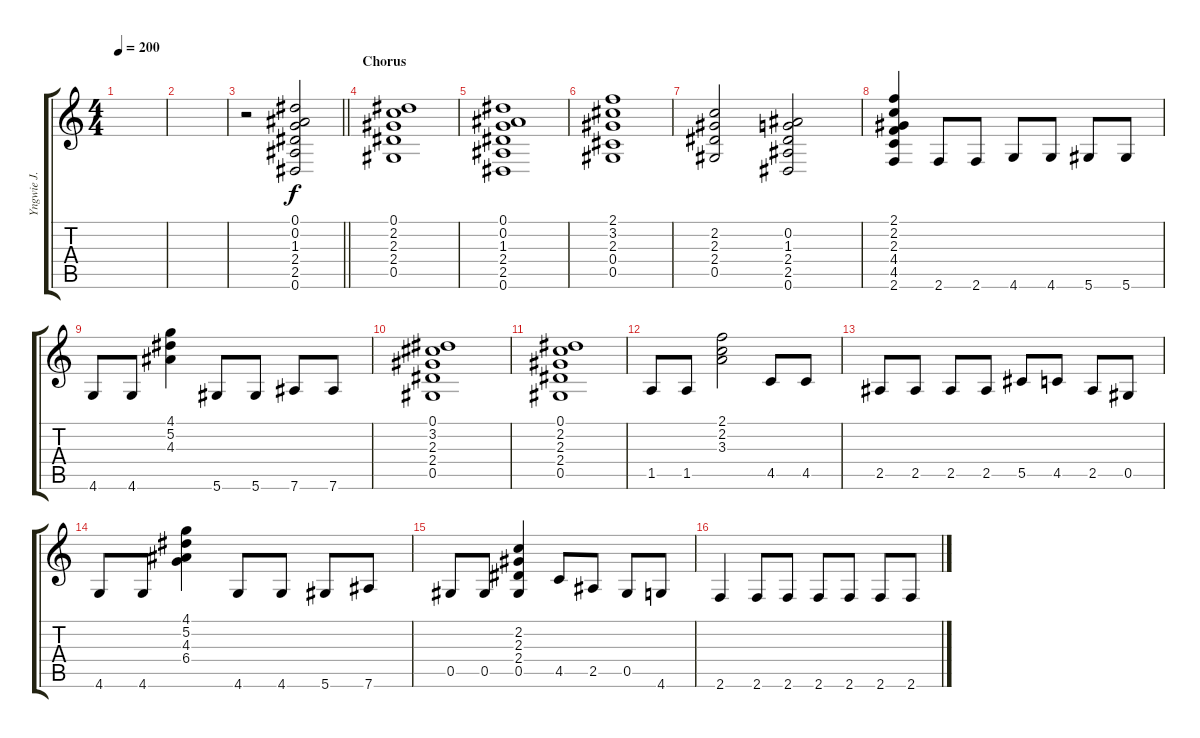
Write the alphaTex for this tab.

\track ("Yngwie J. Malmsteen" "Yngwie J. ") {instrument distortionguitar}
\staff {score tabs}
\tuning (Eb4 Bb3 Gb3 Db3 Ab2 Eb2) {hide}
\ts (4 4)
\tempo 200
\clef g2
\ks c
|
|
\barLineRight lightlight
r.2 (0.1 0.2 1.3 2.4 2.5 0.6).2 |
\section ("" "Chorus")
(0.1 2.2 2.3 2.4 0.5).1 |
(0.1 0.2 1.3 2.4 2.5 0.6).1 |
(2.1 3.2 2.3 0.4 0.5).1 |
(2.2 2.3 2.4 0.5).2 (0.2 1.3 2.4 2.5 0.6).2 |
(2.1 2.2 2.3 4.4 4.5 2.6).4 2.6.8 2.6.8 4.6.8 4.6.8 5.6.8 5.6.8 |
4.6.8 4.6.8 (4.1 5.2 4.3).4 5.6.8 5.6.8 7.6.8 7.6.8 |
(0.1 3.2 2.3 2.4 0.5).1 |
(0.1 2.2 2.3 2.4 0.5).1 |
1.5.8 1.5.8 (2.1 2.2 3.3).2 4.5.8 4.5.8 |
2.5.8 2.5.8 2.5.8 2.5.8 5.5.8 4.5.8 2.5.8 0.5.8 |
4.6.8 4.6.8 (4.1 5.2 4.3 6.4).4 4.6.8 4.6.8 5.6.8 7.6.8 |
0.5.8 0.5.8 (2.2 2.3 2.4 0.5).4 4.5.8 2.5.8 0.5.8 4.6.8 |
2.6.4 2.6.8 2.6.8 2.6.8 2.6.8 2.6.8 2.6.8
